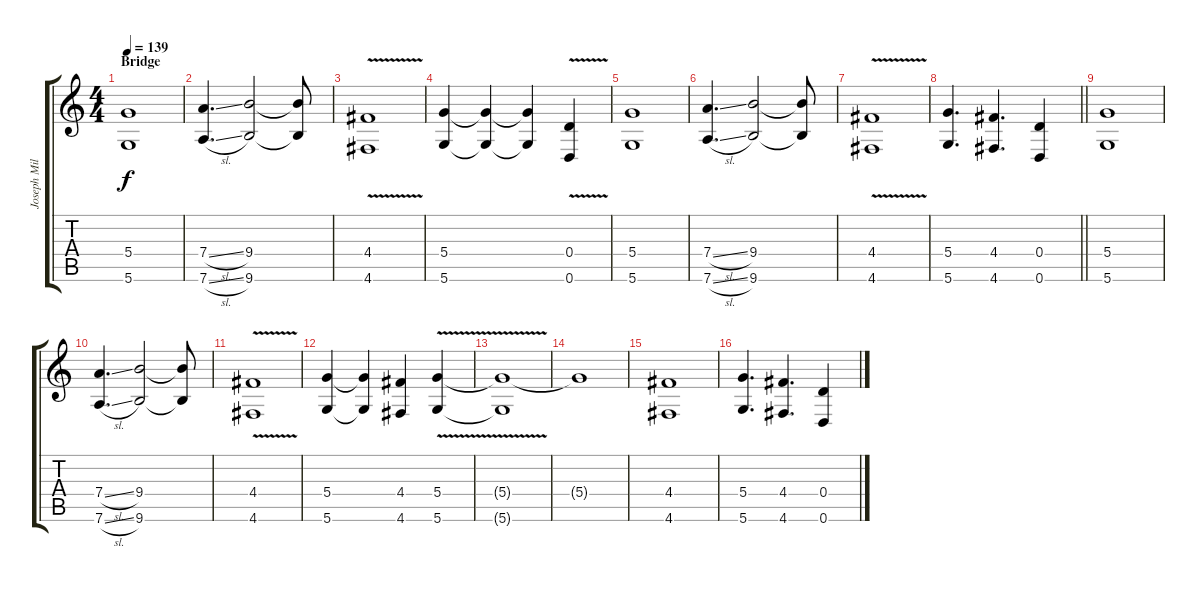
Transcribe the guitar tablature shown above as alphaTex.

\track ("Joseph Milligan" "Joseph Mil") {instrument overdrivenguitar}
\staff {score tabs}
\tuning (E4 B3 G3 D3 A2 D2) {hide}
\ts (4 4)
\section ("" "Bridge")
\tempo 139
\clef g2
\ks c
(5.4 5.6).1{dy f volume 12 instrument overdrivenguitar} |
(7.4{sl} 7.6{sl}).4{d} (9.4 9.6).2 (9.4{t} 9.6{t}).8 |
(4.4{v} 4.6).1 |
(5.4 5.6).4 (5.4{t} 5.6{t}).4 (5.4{t} 5.6{t}).4 (0.4{v} 0.6{v}).4 |
(5.4 5.6).1 |
(7.4{sl} 7.6{sl}).4{d volume 10} (9.4 9.6).2 (9.4{t} 9.6{t}).8 |
(4.4{v} 4.6).1 |
\barLineRight lightlight
(5.4 5.6).4{d} (4.4 4.6).4{d} (0.4 0.6).4 |
(5.4 5.6).1 |
(7.4{sl} 7.6{sl}).4{d} (9.4 9.6).2 (9.4{t} 9.6{t}).8 |
(4.4{v} 4.6).1 |
(5.4 5.6).4 (5.4{t} 5.6{t}).4 (4.4 4.6).4 (5.4{v} 5.6{v}).4 |
(5.4{t} 5.6{t}).1 |
5.4{t}.1 |
(4.4 4.6).1 |
(5.4 5.6).4{d} (4.4 4.6).4{d} (0.4 0.6).4
